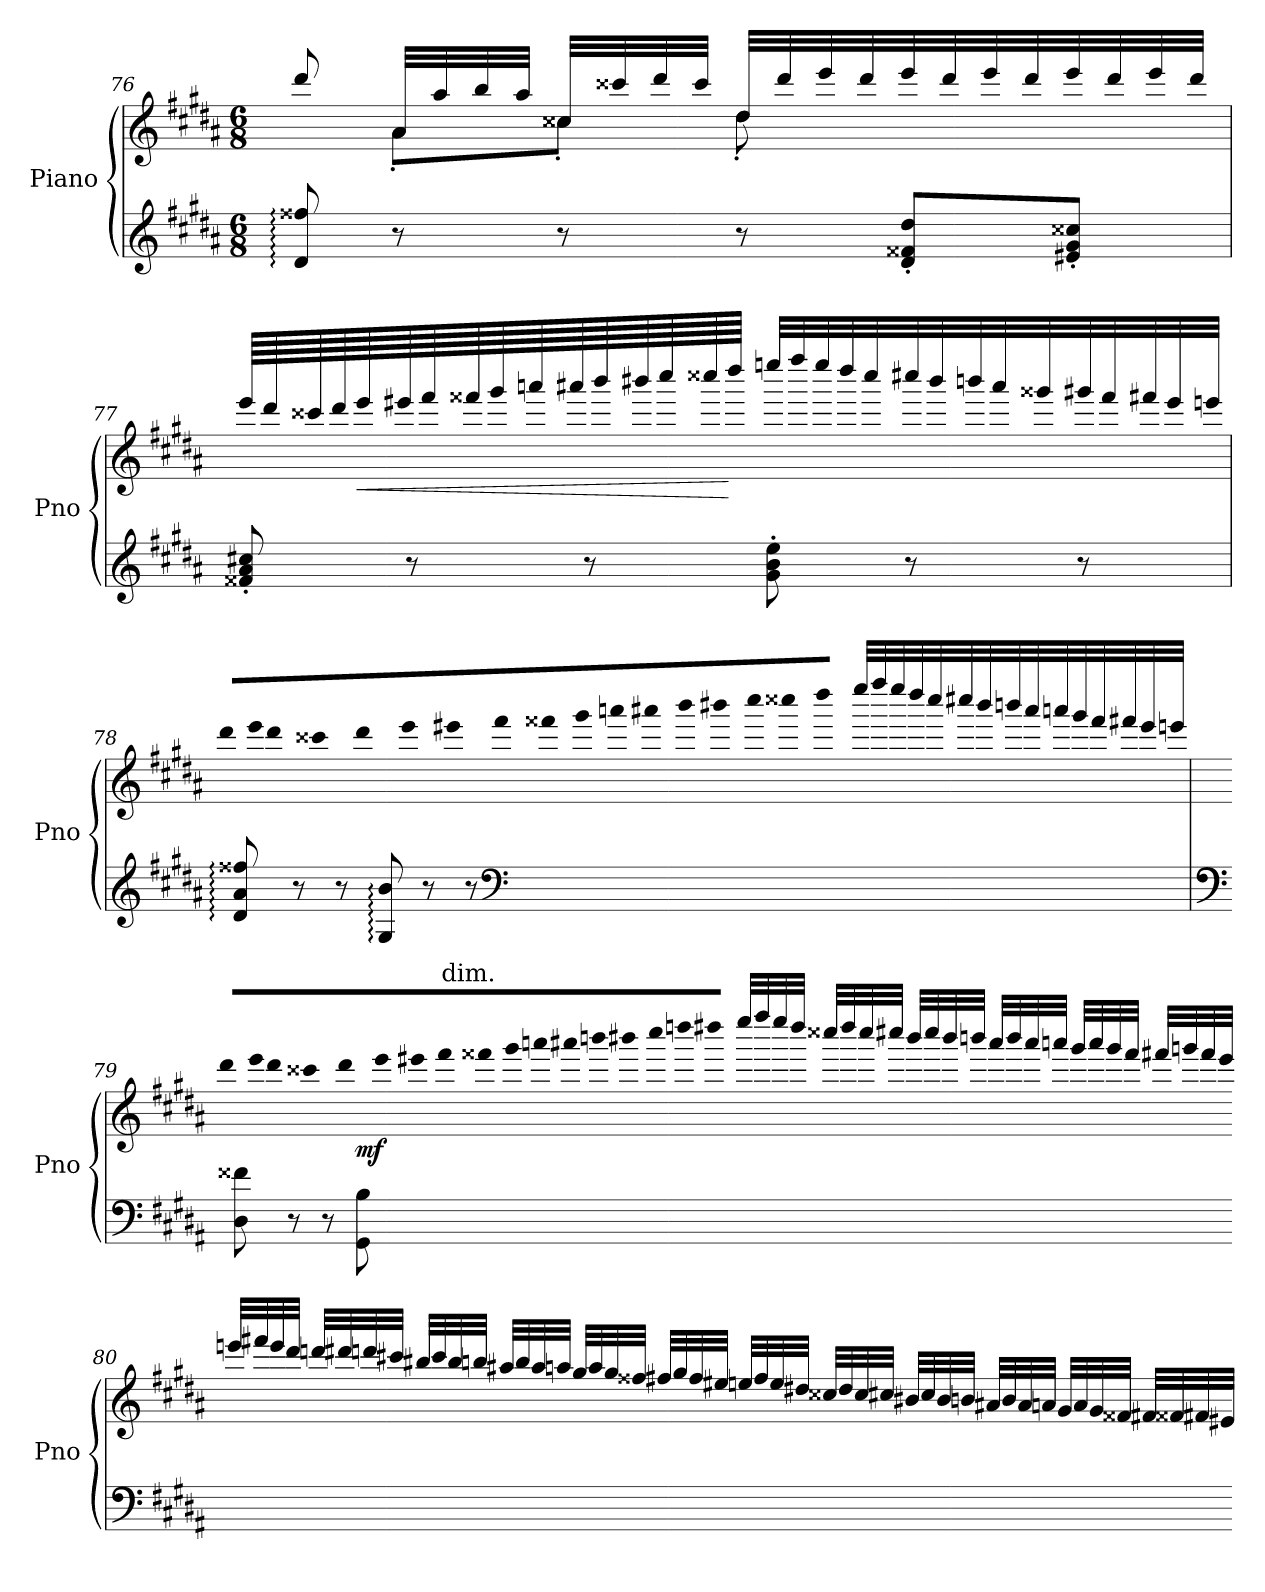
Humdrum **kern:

**kern	**kern	**dynam
*part1	*part1	*part1
*staff2	*staff1	*staff1/2
*I"Piano	*	*
*I'Pno	*	*
!!LO:LB:g=z
*clefG2	*clefG2	*
*k[f#c#g#d#a#]	*k[f#c#g#d#a#]	*
*B:	*B:	*
*M6/8	*M6/8	*
=76	=76	=76
*	*^	*
8d#/: 8ff##X/:	8ddd#/	8ryy	.
8r	32a#/LLL	8a#'\L	.
.	32aa#/	.	.
.	32bb/	.	.
.	32aa#/JJJ	.	.
8r	32cc##X/LLL	8cc##'\J	.
.	32ccc##X/	.	.
.	32ddd#/	.	.
.	32ccc##/JJJ	.	.
8r	32dd#/LLL	8dd#'\	.
.	32ddd#/	.	.
.	32eee/	.	.
.	32ddd#/	.	.
8d#/' 8f##X/' 8dd#/'L	32eee/	4ryy	.
.	32ddd#/	.	.
.	32eee/	.	.
.	32ddd#/	.	.
8e#X/' 8g#/' 8cc##X/'J	32eee/	.	.
.	32ddd#/	.	.
.	32eee/	.	.
.	32ddd#/JJJ	.	.
*	*v	*v	*
!!LO:LB:g=z
=77	=77	=77
*	*Xtuplet	*
8f##X/' 8a#/' 8cc#X/'	128%3eee/LLL	.
.	128%3ddd#/	.
.	128%3ccc##X/	.
.	128%3ddd#/	.
!	!	!LO:HP:b
.	128%3eee/	<
.	128%3eee#X/	.
8r	.	.
.	128%3fff#/	.
.	128%3fff##X/	.
.	128%3ggg#/	.
.	128%3aaan/	.
.	128%3aaa#X/	.
8r	.	.
.	128%3bbb/	.
.	128%3bbb#X/	.
.	128%3cccc#/	.
.	128%3cccc##X/	.
.	128%3dddd#/JJJ	[
8g#\' 8b\' 8ee\'	40eeeen/LLL	.
.	40ffff#/	.
.	40eeee/	.
.	40dddd#/	.
.	40cccc##/	.
8r	40cccc#X/	.
.	40bbb#/	.
.	40bbbn/	.
.	40aaa#/	.
.	40ggg##X/	.
8r	40ggg#X/	.
.	40fff##/	.
.	40fff#X/	.
.	40eee#/	.
.	40eeen/JJJ	.
!!LO:PB:g=z
=78	=78	=78
!	!LO:N:vis=32	!
320ryy	320%7ddd#/LLL	.
8d#/: 8a#/: 8ff##X/:	.	.
!	!LO:N:vis=32	!
.	320%7eee/	.
.	1920ryy	.
!	!LO:N:vis=32	!
.	320%7ddd#/	.
!	!LO:N:vis=32	!
.	320%7ccc##X/	.
!	!LO:N:vis=32	!
.	320%7ddd#/	.
.	1920ryy	.
!	!LO:N:vis=32	!
.	320%7eee/	.
8r	.	.
!	!LO:N:vis=32	!
.	320%7eee#X/	.
!	!LO:N:vis=32	!
.	320%7fff#/	.
.	1920ryy	.
!	!LO:N:vis=32	!
.	320%7fff##X/	.
!	!LO:N:vis=32	!
.	320%7ggg#/	.
.	1920ryy	.
!	!LO:N:vis=32	!
.	320%7aaan/	.
!	!LO:N:vis=32	!
.	320%7aaa#X/	.
8r	.	.
!	!LO:N:vis=32	!
.	320%7bbb/	.
.	1920ryy	.
!	!LO:N:vis=32	!
.	320%7bbb#X/	.
!	!LO:N:vis=32	!
.	320%7cccc#/	.
!	!LO:N:vis=32	!
.	320%7cccc##X/	.
.	1920ryy	.
!	!LO:N:vis=32	!
.	320%7dddd#/JJJ	.
.	320ryy	.
8G#/: 8b/:	40eeee/LLL	.
.	40ffff#/	.
.	40eeee/	.
.	40dddd#/	.
.	40cccc##/	.
8r	40cccc#X/	.
.	40bbb#/	.
.	40bbbn/	.
.	40aaa#/	.
.	40aaan/	.
8r	40ggg#/	.
.	40fff##/	.
.	40fff#X/	.
.	40eee#/	.
.	40eeen/JJJ	.
*clefF4	*	*
!LO:N:vis=128..	!LO:N:vis=128..	!
80ryy	80ryy	.
!!LO:LB:g=z
=79	=79	=79
*clefF4	*	*
!	!LO:N:vis=32	!
320ryy	320%7ddd#/LLL	.
8D#\ 8f##X\	.	.
!	!LO:N:vis=32	!
.	320%7eee/	.
.	1920ryy	.
!	!LO:N:vis=32	!
.	320%7ddd#/	.
!	!LO:N:vis=32	!
.	320%7ccc##X/	.
!	!LO:N:vis=32	!
.	320%7ddd#/	.
.	1920ryy	.
!	!LO:N:vis=32	!
.	320%7eee/	.
8r	.	.
!	!LO:N:vis=32	!
.	320%7eee#X/	.
!	!LO:N:vis=32	!
.	320%7fff#/	.
.	1920ryy	.
!	!LO:N:vis=32	!
.	320%7fff##X/	.
!	!LO:N:vis=32	!
.	320%7ggg#/	.
.	1920ryy	.
!	!LO:N:vis=32	!
.	320%7aaan/	.
!	!LO:N:vis=32	!
.	320%7aaa#X/	.
8r	.	.
!	!LO:N:vis=32	!
.	320%7bbbn/	.
.	1920ryy	.
!	!LO:N:vis=32	!
.	320%7bbb#X/	.
!	!LO:N:vis=32	!
.	320%7cccc#/	.
!	!LO:N:vis=32	!
.	320%7ddddn/	.
.	1920ryy	.
!	!LO:N:vis=32	!
.	320%7dddd#X/JJJ	.
.	320ryy	.
!	!	!LO:DY:b
8GG#\ 8B\	32eeee/LLL	mf
.	32ffff#/	.
.	32eeee/	.
.	32dddd#/JJJ	.
4ryy	32cccc##X/LLL	.
.	32dddd#/	.
.	32cccc##/	.
.	32cccc#X/JJJ	.
.	32bbb#/LLL	.
.	32cccc#/	.
.	32bbb#/	.
!	!LO:TX:a:t=dim.	!
.	32bbbn/JJJ	.
!LO:N:vis=128..	!	!
80ryy	32aaa#/LLL	.
80%29ryy	.	.
.	32bbb/	.
.	32aaa#/	.
.	32aaan/JJJ	.
.	32ggg#/LLL	.
.	32aaa/	.
.	32ggg#/	.
.	32fff##/JJJ	.
.	32fff#X/LLL	.
.	32gggn/	.
.	32fff#/	.
.	32eee#/JJJ	.
!!LO:LB:g=z
=80-	=80-	=80-
2.ryy	32eeen/LLL	.
.	32fff#X/	.
.	32eee/	.
.	32ddd#/JJJ	.
.	32dddn/LLL	.
.	32ddd#X/	.
.	32dddn/	.
.	32ccc#/JJJ	.
.	32bb#X/LLL	.
.	32ccc#/	.
.	32bb#/	.
.	32bbn/JJJ	.
.	32aa#X/LLL	.
.	32bb/	.
.	32aa#/	.
.	32aan/JJJ	.
.	32gg#/LLL	.
.	32aa/	.
.	32gg#/	.
.	32ff##X/JJJ	.
.	32ff#X/LLL	.
.	32gg#/	.
.	32ff#/	.
.	32ee#X/JJJ	.
2.ryy	32een/LLL	.
.	32ff#/	.
.	32ee/	.
.	32dd#X/JJJ	.
.	32cc##X/LLL	.
.	32dd#/	.
.	32cc##/	.
.	32cc#X/JJJ	.
.	32b#X/LLL	.
.	32cc#/	.
.	32b#/	.
.	32bn/JJJ	.
.	32a#X/LLL	.
.	32b/	.
.	32a#/	.
.	32an/JJJ	.
.	32g#/LLL	.
.	32a/	.
.	32g#/	.
.	32f##X/JJJ	.
.	32f#X/LLL	.
.	32f##X/	.
.	32f#X/	.
.	32e#X/JJJ	.
=-	=-	=-
*-	*-	*-
